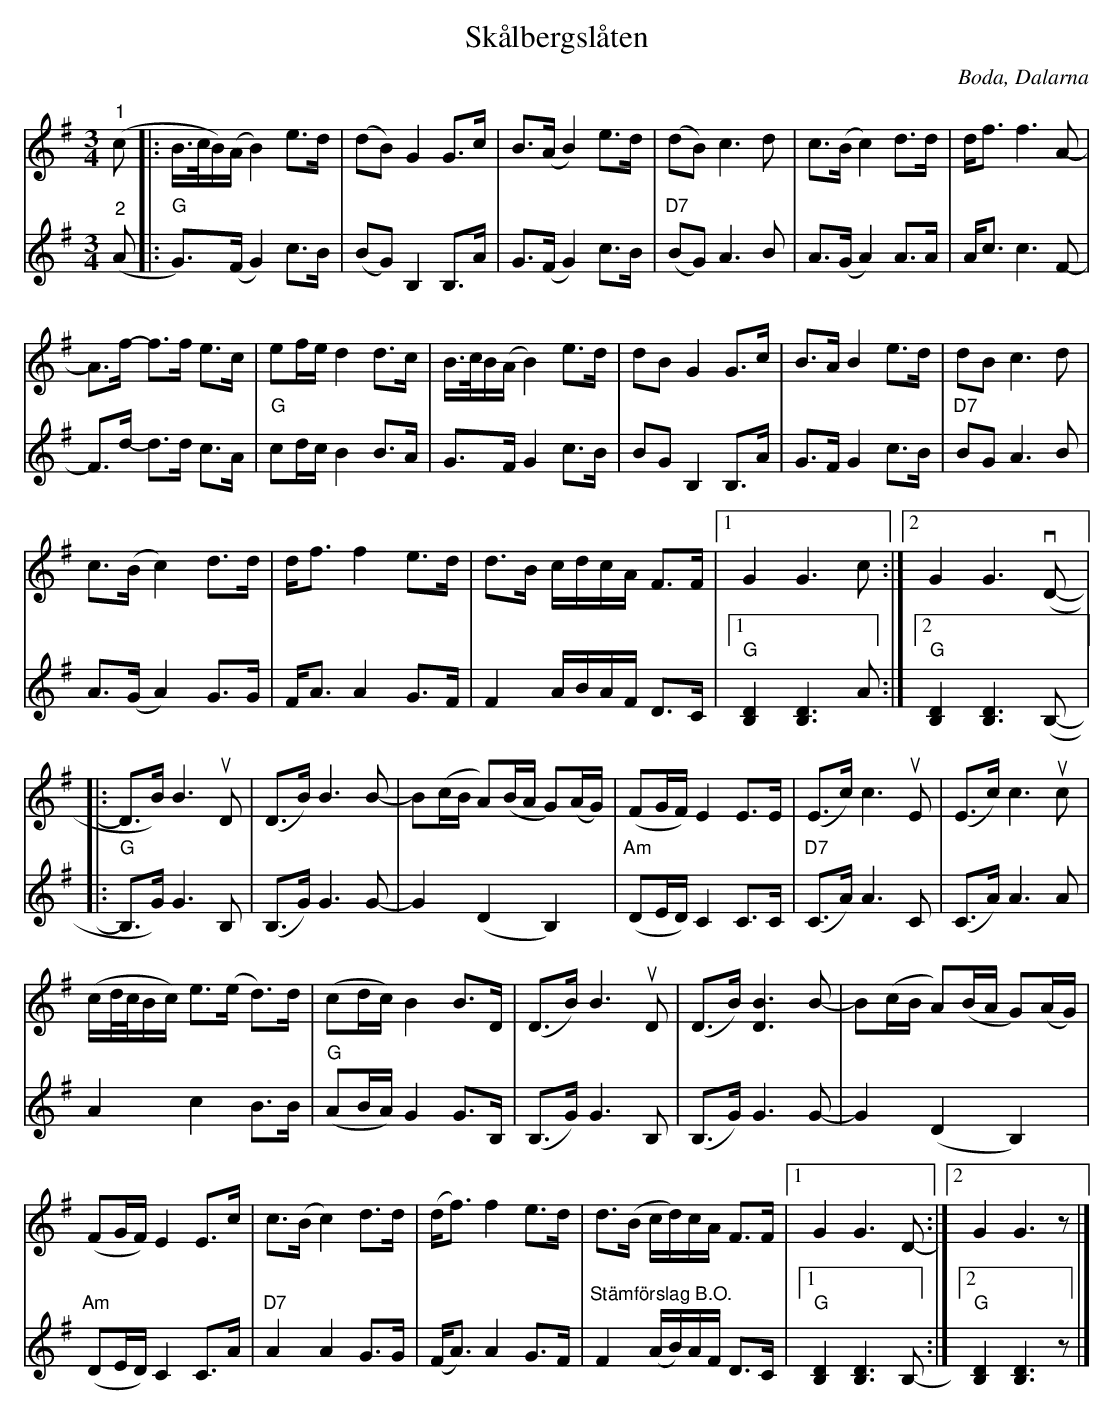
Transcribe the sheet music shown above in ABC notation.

X:1
T:Skålbergslåten
O:Boda, Dalarna
L:1/8
M:3/4
K:G
V:1
"^1" (c |: B/>c/B/)(A/ B2) e>d | (dB) G2 G>c | B>(A B2) e>d | (dB) c3 d | c>(B c2) d>d | d<f f3 A- |
A>f- f>f e>c | ef/e/ d2 d>c | B/>c/B/(A/ B2) e>d | dB G2 G>c | B>A B2 e>d | dB c3 d |
c>(B c2) d>d | d<f f2 e>d | d>B c/d/c/A/ F>F |1 G2 G3 c :|2 G2 G3v (D- |:
D>B) B3u D | (D>B) B3 B- | B(c/B/ A)(B/A/ G)(A/G/) | (FG/F/) E2 E>E | (E>c) c3u E | (E>c) c3u c |
(c/d/4c/4B/c/) e>(e d>)d | (cd/c/) B2 B>D | (D>B) B3u D | (D>B) [DB]3 B- | B(c/B/ A)(B/A/ G)(A/G/) |
(FG/F/) E2 E>c | c>(B c2) d>d | (d<f) f2 e>d | d>(B c/d/)c/A/ F>F |1 G2 G3 D- :|2 G2 G3 z |]
V:2
"^2" (A |: "G" G>)(F G2) c>B | (BG) B,2 B,>A | G>(F G2) c>B |"D7" (BG) A3 B | A>(G A2) A>A | A<c c3 F- |
F>d- d>d c>A |"G" cd/c/ B2 B>A | G>F G2 c>B | BG B,2 B,>A | G>F G2 c>B | "D7" BG A3 B |
A>(G A2) G>G | F<A A2 G>F | F2 A/B/A/F/ D>C |1 "G" [B,D]2 [B,D]3 A :|2 "G" [B,D]2 [B,D]3 (B,- |:
"G" B,>G) G3 B, | (B,>G) G3 G- | G2 (D2 B,2) |"Am" (DE/D/) C2 C>C | "D7" (C>A) A3 C | (C>A) A3 A |
A2 c2 B>B | "G" (AB/A/) G2 G>B, | (B,>G) G3 B, | (B,>G) G3 G- | G2 (D2 B,2) |"Am" (DE/D/) C2 C>A |
"D7" A2 A2 G>G | (F<A) A2 G>F | "^Stämförslag B.O." F2 (A/B/)A/F/ D>C |1"G" [B,D]2 [B,D]3 B,- :|2"G" [B,D]2 [B,D]3 z |]
